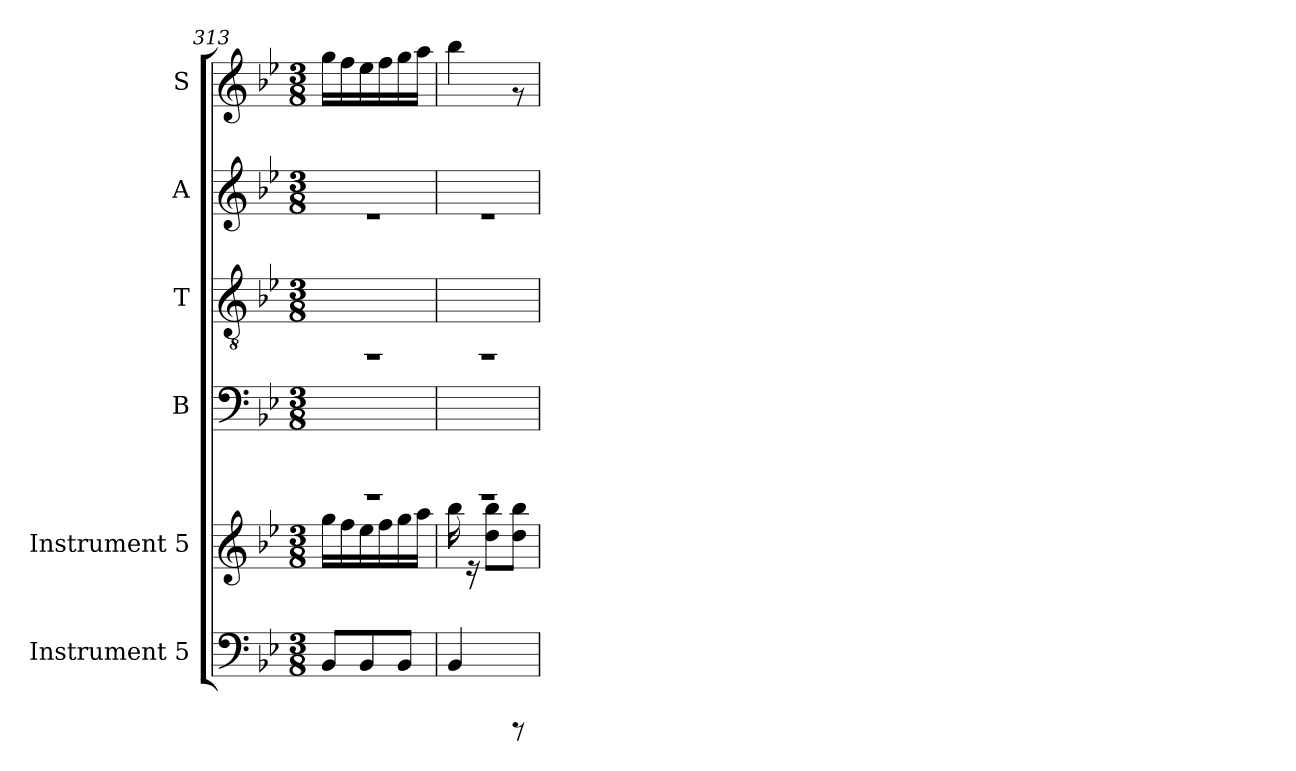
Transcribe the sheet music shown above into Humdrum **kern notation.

**kern	**kern	**kern	**kern	**kern	**kern	**text
*part6	*part5	*part4	*part3	*part2	*part1	*part1
*staff6	*staff5	*staff4	*staff3	*staff2	*staff1	*staff1
*I"Instrument 5	*I"Instrument 5	*I"B	*I"T	*I"A	*I"S	*
*	*	*I'B	*I'T	*I'A	*I'S	*
*clefF4	*clefG2	*clefF4	*clefGv2	*clefG2	*clefG2	*
*k[b-e-]	*k[b-e-]	*k[b-e-]	*k[b-e-]	*k[b-e-]	*k[b-e-]	*
*B-:	*B-:	*B-:	*B-:	*B-:	*B-:	*
*M3/8	*M3/8	*M3/8	*M3/8	*M3/8	*M3/8	*
=313	=313	=313	=313	=313	=313	=313
!	!	!	!	!	!	!LO:LY:b:cj
8BB-/L	16gg\L	4.rCCC	4.rFF	4.rf	16gg\L	.
!	!	!	!	!	!	!LO:LY:b:cj
.	16ff\	.	.	.	16ff\	.
!	!	!	!	!	!	!LO:LY:b:cj
8BB-/	16ee-\	.	.	.	16ee-\	.
!	!	!	!	!	!	!LO:LY:b:cj
.	16ff\	.	.	.	16ff\	.
!	!	!	!	!	!	!LO:LY:b:cj
8BB-/J	16gg\	.	.	.	16gg\	.
!	!	!	!	!	!	!LO:LY:b:cj
.	16aa\J	.	.	.	16aa\J	.
=314	=314	=314	=314	=314	=314	=314
!	!	!	!	!	!	!LO:LY:b:cj
4BB-/	16bb-\	4.rCCC	4.rFF	4.rf	4bb-\	.
.	16re	.	.	.	.	.
.	8dd\ 8bb-\L	.	.	.	.	.
8rCCC	8dd\ 8bb-\J	.	.	.	8rf	.
=	=	=	=	=	=	=
*-	*-	*-	*-	*-	*-	*-
